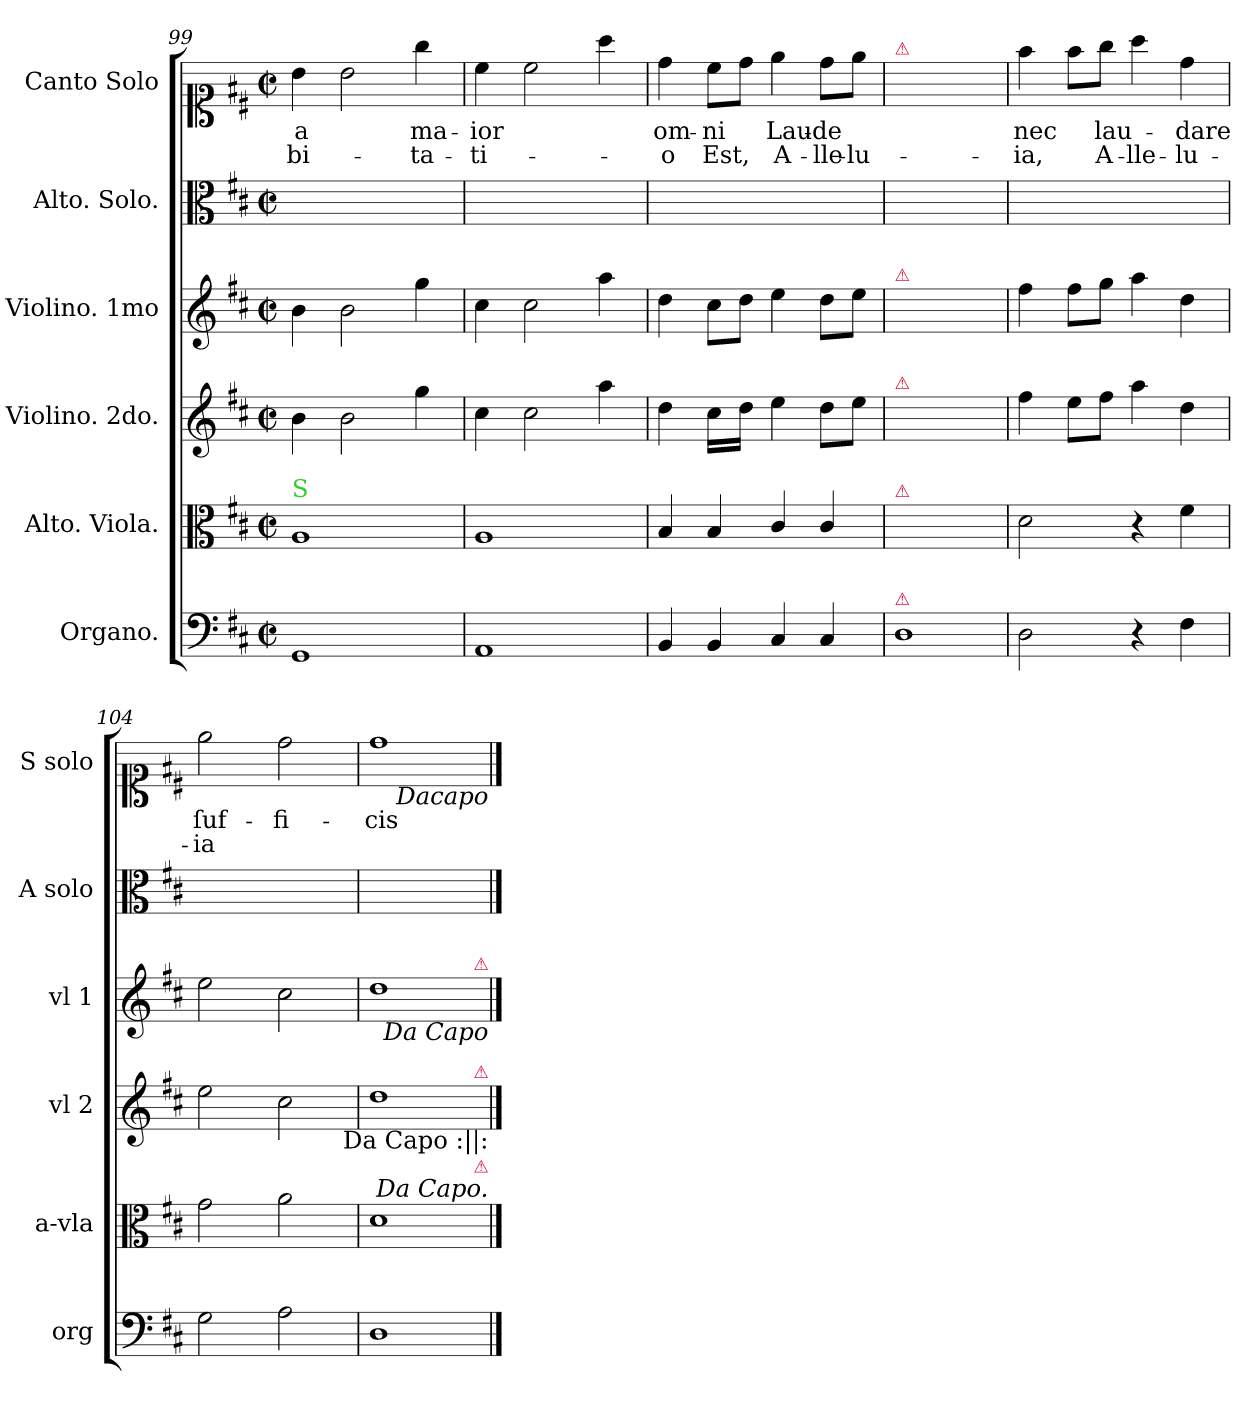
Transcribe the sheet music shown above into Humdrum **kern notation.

**kern	**kern	**kern	**kern	**kern	**kern	**text	**text
*part6	*part5	*part4	*part3	*part2	*part1	*part1	*part1
*staff6	*staff5	*staff4	*staff3	*staff2	*staff1	*staff1	*staff1
*I"Organo.	*I"Alto. Viola.	*I"Violino. 2do.	*I"Violino. 1mo	*I"Alto. Solo.	*I"Canto Solo	*	*
*I'org	*I'a-vla	*I'vl 2	*I'vl 1	*I'A solo	*I'S solo	*	*
*clefF4	*clefC3	*clefG2	*clefG2	*clefC3	*clefC1	*	*
*k[f#c#]	*k[f#c#]	*k[f#c#]	*k[f#c#]	*k[f#c#]	*k[f#c#]	*	*
*M2/2	*M2/2	*M2/2	*M2/2	*M2/2	*M2/2	*	*
*met(c|)	*met(c|)	*met(c|)	*met(c|)	*met(c|)	*met(c|)	*	*
=99	=99	=99	=99	=99	=99	=99	=99
!	!LO:TX:a:color=limegreen:t=S	!	!	!	!	!	!
1GG	1A	4b\	4b\	1ryy	4b\	-a	-bi-
.	.	2b\	2b\	.	2b\	.	.
.	.	4gg\	4gg\	.	4gg\	ma-	-ta-
=100	=100	=100	=100	=100	=100	=100	=100
1AA	1A	4cc#\	4cc#\	1ryy	4cc#\	-ior	-ti-
.	.	2cc#\	2cc#\	.	2cc#\	.	.
.	.	4aa\	4aa\	.	4aa\	.	.
=101	=101	=101	=101	=101	=101	=101	=101
4BB/	4B/	4dd\	4dd\	1ryy	4dd\	om-	-o
!	!	!LO:N:vis=16	!	!	!	!	!
4BB/	4B/	8cc#\LL	8cc#\L	.	8cc#\L	-ni	Est,
!	!	!LO:N:vis=16	!	!	!	!	!
.	.	8dd\JJ	8dd\J	.	8dd\J	.	.
4C#/	4c#/	4ee\	4ee\	.	4ee\	Lau-	A-
4C#/	4c#/	8dd\L	8dd\L	.	8dd\L	-de	-lle-
.	.	8ee\J	8ee\J	.	8ee\J	.	-lu-
=102	=102	=102	=102	=102	=102	=102	=102
!	!	!	!	!	!LO:TX:a:color=crimson:t=⚠	!	!
!	!	!	!LO:TX:a:color=crimson:t=⚠	!	!	!	!
!	!	!LO:TX:a:color=crimson:t=⚠	!	!	!	!	!
!	!LO:TX:a:color=crimson:t=⚠	!	!	!	!	!	!
!LO:TX:a:color=crimson:t=⚠	!	!	!	!	!	!	!
1D	1ryy	1ryy	1ryy	1ryy	1ryy	.	.
=103	=103	=103	=103	=103	=103	=103	=103
2D\	2d\	4ff#\	4ff#\	1ryy	4ff#\	nec	ia,
.	.	8ee\L	8ff#\L	.	8ff#\L	.	.
.	.	8ff#\J	8gg\J	.	8gg\J	lau-	A-
4r	4r	4aa\	4aa\	.	4aa\	.	lle-
4F#\	4f#\	4dd\	4dd\	.	4dd\	-dare	-lu-
=104	=104	=104	=104	=104	=104	=104	=104
2G\	2g\	2ee\	2ee\	1ryy	2ee\	ſuf-	-ia
2A\	2a\	2cc#\	2cc#\	.	2dd\	-fi-	.
=105	=105	=105	=105	=105	=105	=105	=105
1D	1d	1dd	1dd	1ryy	1dd	-cis	.
!	!	!	!	!	!LO:TX:b:i:t=Dacapo	!	!
!	!	!	!LO:TX:a:color=crimson:t=⚠	!	!	!	!
!	!	!	!LO:TX:b:i:t=Da Capo	!	!	!	!
!	!	!LO:TX:b:t=Da Capo &colon;||&colon;	!	!	!	!	!
!	!	!LO:TX:a:color=crimson:t=⚠	!	!	!	!	!
!	!LO:TX:a:i:t=Da Capo.	!	!	!	!	!	!
!	!LO:TX:a:color=crimson:t=⚠	!	!	!	!	!	!
==	==	==	==	==	==	==	==
*-	*-	*-	*-	*-	*-	*-	*-
